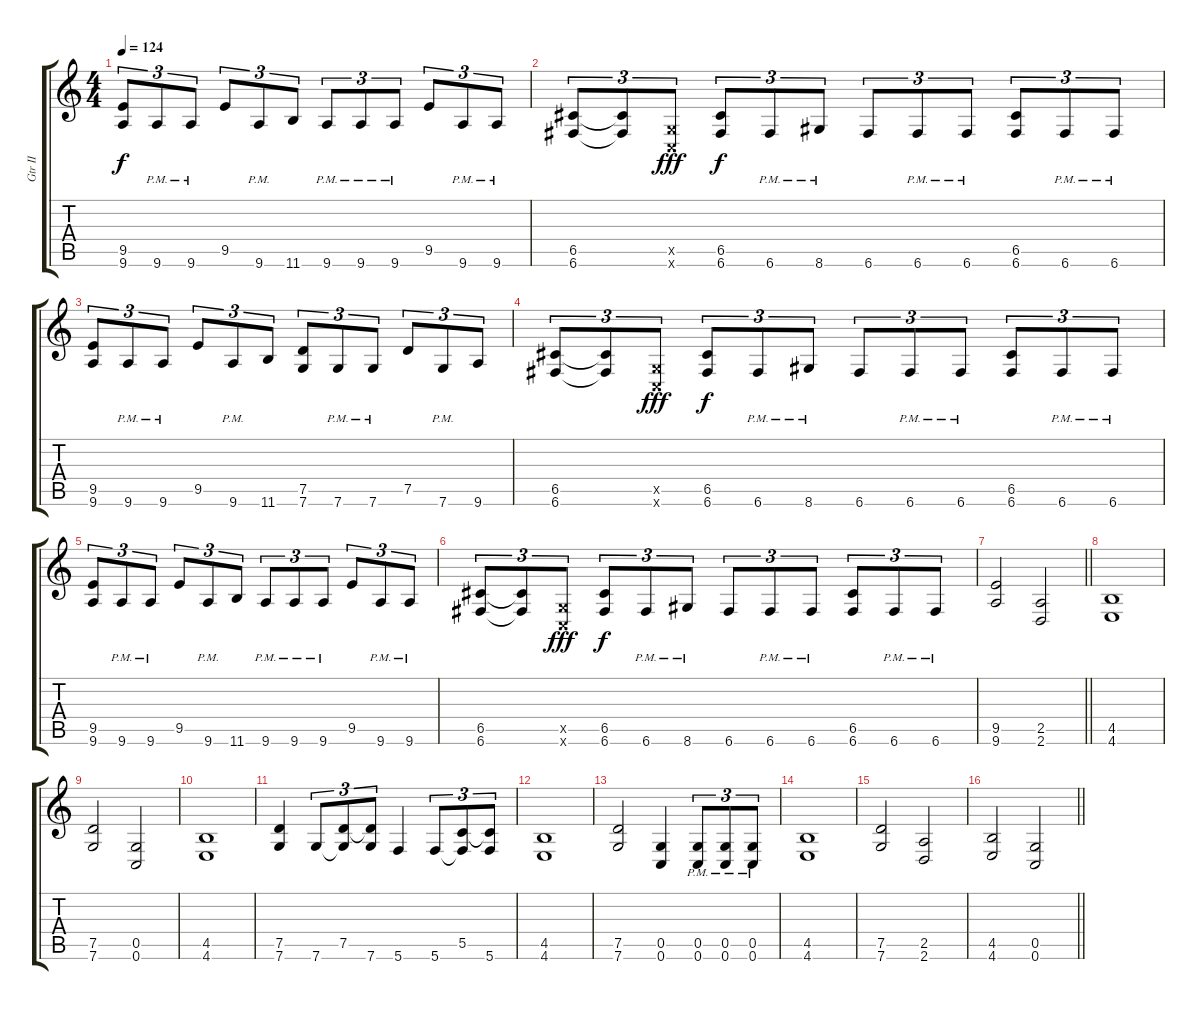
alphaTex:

\track ("Gtr II" "Gtr II") {instrument distortionguitar}
\staff {score tabs}
\tuning (D4 A3 F3 C3 G2 C2) {hide}
\ts (4 4)
\tempo 124
\clef g2
\ks c
(9.5 9.6).8{tu (3 2) dy f} 9.6{pm}.8{tu (3 2)} 9.6{pm}.8{tu (3 2)} 9.5.8{tu (3 2)} 9.6{pm}.8{tu (3 2)} 11.6.8{tu (3 2)} 9.6{pm}.8{tu (3 2)} 9.6{pm}.8{tu (3 2)} 9.6{pm}.8{tu (3 2)} 9.5.8{tu (3 2)} 9.6{pm}.8{tu (3 2)} 9.6{pm}.8{tu (3 2)} |
(6.5 6.6).8{tu (3 2)} (6.5{t} 6.6{t}).8{tu (3 2)} (0.5{x} 0.6{x}).8{tu (3 2) dy fff} (6.5 6.6).8{tu (3 2) dy f} 6.6{pm}.8{tu (3 2)} 8.6{pm}.8{tu (3 2)} 6.6.8{tu (3 2)} 6.6{pm}.8{tu (3 2)} 6.6{pm}.8{tu (3 2)} (6.5 6.6).8{tu (3 2)} 6.6{pm}.8{tu (3 2)} 6.6{pm}.8{tu (3 2)} |
(9.5 9.6).8{tu (3 2)} 9.6{pm}.8{tu (3 2)} 9.6{pm}.8{tu (3 2)} 9.5.8{tu (3 2)} 9.6{pm}.8{tu (3 2)} 11.6.8{tu (3 2)} (7.5 7.6).8{tu (3 2)} 7.6{pm}.8{tu (3 2)} 7.6{pm}.8{tu (3 2)} 7.5.8{tu (3 2)} 7.6{pm}.8{tu (3 2)} 9.6.8{tu (3 2)} |
(6.5 6.6).8{tu (3 2)} (6.5{t} 6.6{t}).8{tu (3 2)} (0.5{x} 0.6{x}).8{tu (3 2) dy fff} (6.5 6.6).8{tu (3 2) dy f} 6.6{pm}.8{tu (3 2)} 8.6{pm}.8{tu (3 2)} 6.6.8{tu (3 2)} 6.6{pm}.8{tu (3 2)} 6.6{pm}.8{tu (3 2)} (6.5 6.6).8{tu (3 2)} 6.6{pm}.8{tu (3 2)} 6.6{pm}.8{tu (3 2)} |
(9.5 9.6).8{tu (3 2)} 9.6{pm}.8{tu (3 2)} 9.6{pm}.8{tu (3 2)} 9.5.8{tu (3 2)} 9.6{pm}.8{tu (3 2)} 11.6.8{tu (3 2)} 9.6{pm}.8{tu (3 2)} 9.6{pm}.8{tu (3 2)} 9.6{pm}.8{tu (3 2)} 9.5.8{tu (3 2)} 9.6{pm}.8{tu (3 2)} 9.6{pm}.8{tu (3 2)} |
(6.5 6.6).8{tu (3 2)} (6.5{t} 6.6{t}).8{tu (3 2)} (0.5{x} 0.6{x}).8{tu (3 2) dy fff} (6.5 6.6).8{tu (3 2) dy f} 6.6{pm}.8{tu (3 2)} 8.6{pm}.8{tu (3 2)} 6.6.8{tu (3 2)} 6.6{pm}.8{tu (3 2)} 6.6{pm}.8{tu (3 2)} (6.5 6.6).8{tu (3 2)} 6.6{pm}.8{tu (3 2)} 6.6{pm}.8{tu (3 2)} |
\barLineRight lightlight
(9.5 9.6).2 (2.5 2.6).2 |
(4.5 4.6).1 |
(7.5 7.6).2 (0.5 0.6).2 |
(4.5 4.6).1 |
(7.5 7.6).4 7.6.8{tu (3 2)} (7.5 7.6{t}).8{tu (3 2)} (7.5{t} 7.6).8{tu (3 2)} 5.6.4 5.6.8{tu (3 2)} (5.5 5.6{t}).8{tu (3 2)} (5.5{t} 5.6).8{tu (3 2)} |
(4.5 4.6).1 |
(7.5 7.6).2 (0.5 0.6).4 (0.5{pm} 0.6{pm}).8{tu (3 2)} (0.5{pm} 0.6{pm}).8{tu (3 2)} (0.5{pm} 0.6{pm}).8{tu (3 2)} |
(4.5 4.6).1 |
(7.5 7.6).2 (2.5 2.6).2 |
\barLineRight lightlight
(4.5 4.6).2 (0.5 0.6).2
